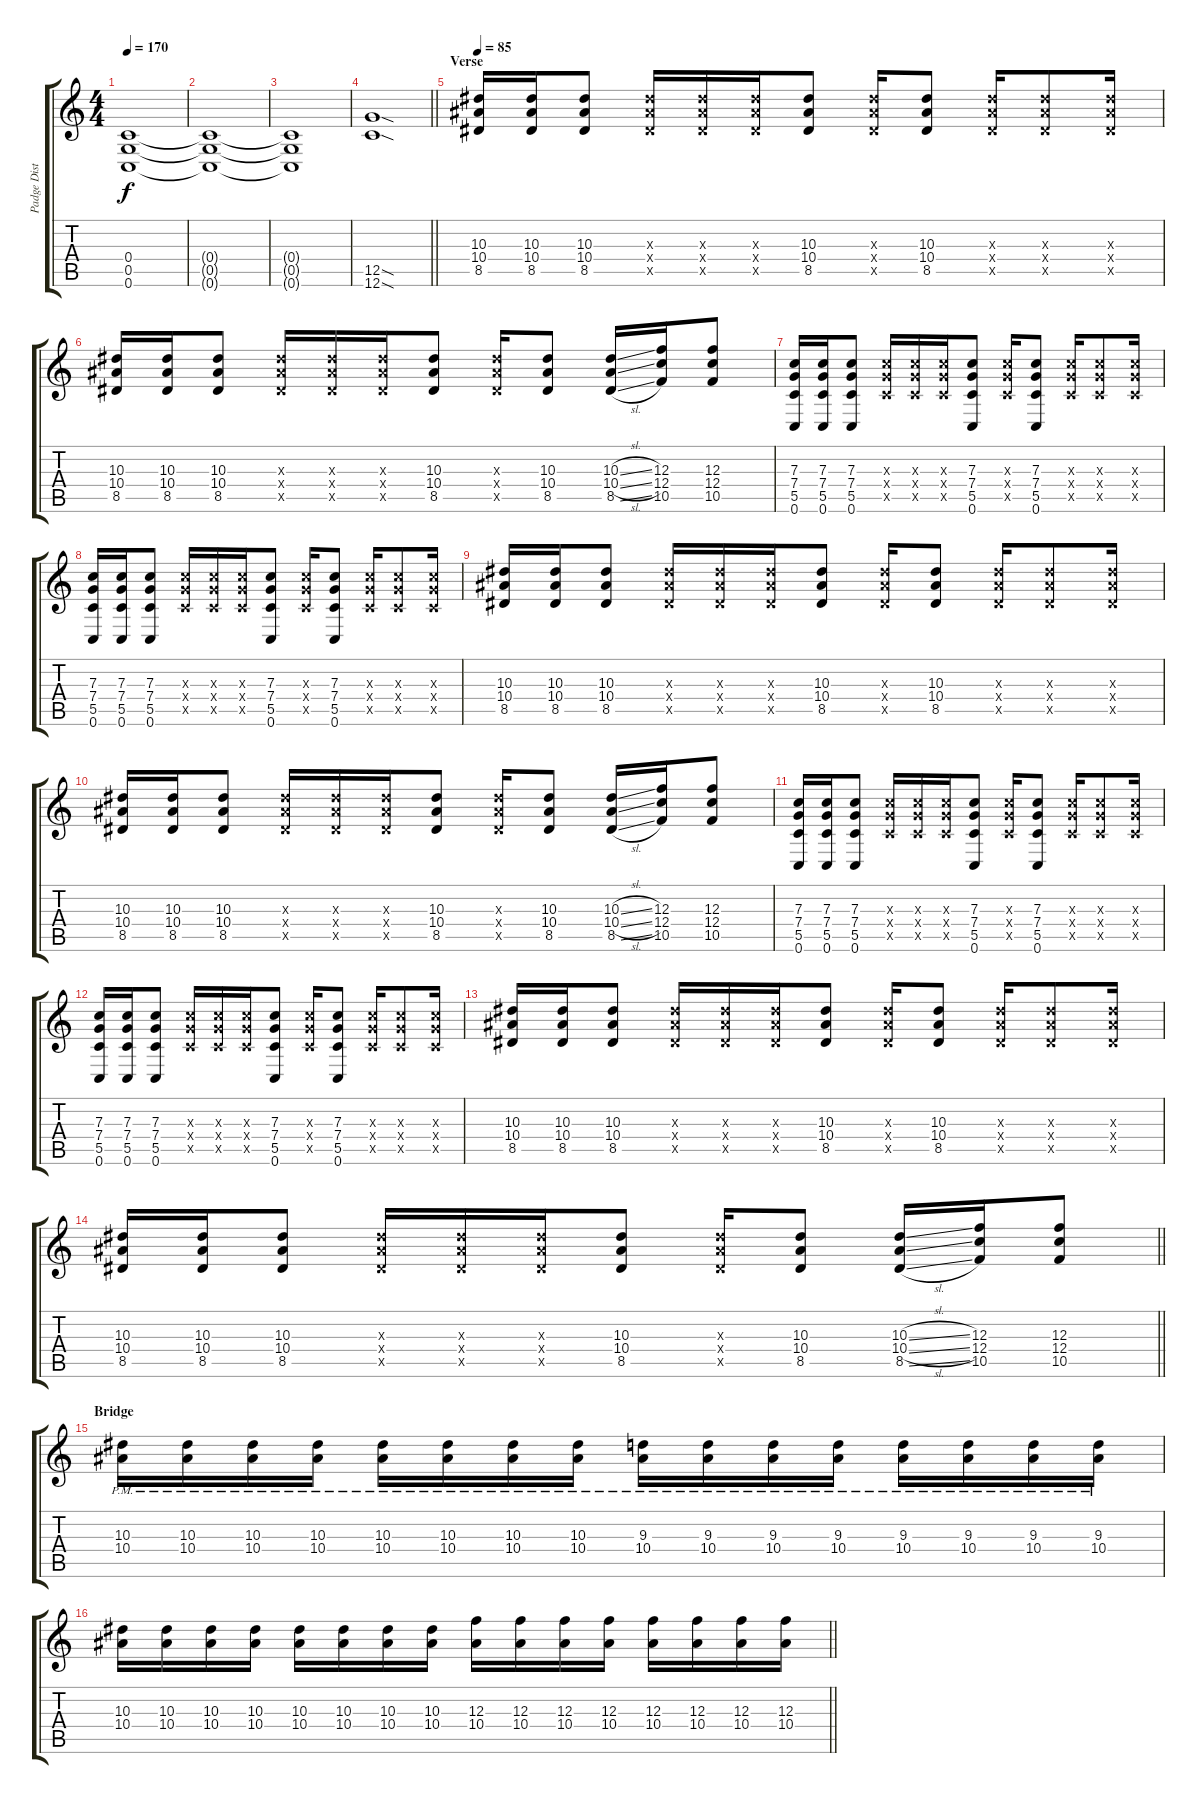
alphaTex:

\track ("Padge Distorted" "Padge Dist") {instrument distortionguitar}
\staff {score tabs}
\tuning (D4 A3 F3 C3 G2 C2) {hide}
\ts (4 4)
\tempo 170
\clef g2
\ks c
(0.4 0.5 0.6).1{dy f} |
(0.4{t} 0.5{t} 0.6{t}).1 |
(0.4{t} 0.5{t} 0.6{t}).1 |
\barLineRight lightlight
(12.5{sod} 12.6{sod}).1 |
\section ("" "Verse")
\tempo 85
(10.3 10.4 8.5).16 (10.3 10.4 8.5).16 (10.3 10.4 8.5).8 (10.3{x} 10.4{x} 8.5{x}).16 (10.3{x} 10.4{x} 8.5{x}).16 (10.3{x} 10.4{x} 8.5{x}).16 (10.3 10.4 8.5).8 (10.3{x} 10.4{x} 8.5{x}).16 (10.3 10.4 8.5).8 (10.3{x} 10.4{x} 8.5{x}).16 (10.3{x} 10.4{x} 8.5{x}).8 (10.3{x} 10.4{x} 8.5{x}).16 |
(10.3 10.4 8.5).16 (10.3 10.4 8.5).16 (10.3 10.4 8.5).8 (10.3{x} 10.4{x} 8.5{x}).16 (10.3{x} 10.4{x} 8.5{x}).16 (10.3{x} 10.4{x} 8.5{x}).16 (10.3 10.4 8.5).8 (10.3{x} 10.4{x} 8.5{x}).16 (10.3 10.4 8.5).8 (10.3{sl} 10.4{sl} 8.5{sl}).16 (12.3 12.4 10.5).16 (12.3 12.4 10.5).8 |
(7.3 7.4 5.5 0.6).16 (7.3 7.4 5.5 0.6).16 (7.3 7.4 5.5 0.6).8 (7.3{x} 7.4{x} 5.5{x}).16 (7.3{x} 7.4{x} 5.5{x}).16 (7.3{x} 7.4{x} 5.5{x}).16 (7.3 7.4 5.5 0.6).8 (7.3{x} 7.4{x} 5.5{x}).16 (7.3 7.4 5.5 0.6).8 (7.3{x} 7.4{x} 5.5{x}).16 (7.3{x} 7.4{x} 5.5{x}).8 (7.3{x} 7.4{x} 5.5{x}).16 |
(7.3 7.4 5.5 0.6).16 (7.3 7.4 5.5 0.6).16 (7.3 7.4 5.5 0.6).8 (7.3{x} 7.4{x} 5.5{x}).16 (7.3{x} 7.4{x} 5.5{x}).16 (7.3{x} 7.4{x} 5.5{x}).16 (7.3 7.4 5.5 0.6).8 (7.3{x} 7.4{x} 5.5{x}).16 (7.3 7.4 5.5 0.6).8 (7.3{x} 7.4{x} 5.5{x}).16 (7.3{x} 7.4{x} 5.5{x}).8 (7.3{x} 7.4{x} 5.5{x}).16 |
(10.3 10.4 8.5).16 (10.3 10.4 8.5).16 (10.3 10.4 8.5).8 (10.3{x} 10.4{x} 8.5{x}).16 (10.3{x} 10.4{x} 8.5{x}).16 (10.3{x} 10.4{x} 8.5{x}).16 (10.3 10.4 8.5).8 (10.3{x} 10.4{x} 8.5{x}).16 (10.3 10.4 8.5).8 (10.3{x} 10.4{x} 8.5{x}).16 (10.3{x} 10.4{x} 8.5{x}).8 (10.3{x} 10.4{x} 8.5{x}).16 |
(10.3 10.4 8.5).16 (10.3 10.4 8.5).16 (10.3 10.4 8.5).8 (10.3{x} 10.4{x} 8.5{x}).16 (10.3{x} 10.4{x} 8.5{x}).16 (10.3{x} 10.4{x} 8.5{x}).16 (10.3 10.4 8.5).8 (10.3{x} 10.4{x} 8.5{x}).16 (10.3 10.4 8.5).8 (10.3{sl} 10.4{sl} 8.5{sl}).16 (12.3 12.4 10.5).16 (12.3 12.4 10.5).8 |
(7.3 7.4 5.5 0.6).16 (7.3 7.4 5.5 0.6).16 (7.3 7.4 5.5 0.6).8 (7.3{x} 7.4{x} 5.5{x}).16 (7.3{x} 7.4{x} 5.5{x}).16 (7.3{x} 7.4{x} 5.5{x}).16 (7.3 7.4 5.5 0.6).8 (7.3{x} 7.4{x} 5.5{x}).16 (7.3 7.4 5.5 0.6).8 (7.3{x} 7.4{x} 5.5{x}).16 (7.3{x} 7.4{x} 5.5{x}).8 (7.3{x} 7.4{x} 5.5{x}).16 |
(7.3 7.4 5.5 0.6).16 (7.3 7.4 5.5 0.6).16 (7.3 7.4 5.5 0.6).8 (7.3{x} 7.4{x} 5.5{x}).16 (7.3{x} 7.4{x} 5.5{x}).16 (7.3{x} 7.4{x} 5.5{x}).16 (7.3 7.4 5.5 0.6).8 (7.3{x} 7.4{x} 5.5{x}).16 (7.3 7.4 5.5 0.6).8 (7.3{x} 7.4{x} 5.5{x}).16 (7.3{x} 7.4{x} 5.5{x}).8 (7.3{x} 7.4{x} 5.5{x}).16 |
(10.3 10.4 8.5).16 (10.3 10.4 8.5).16 (10.3 10.4 8.5).8 (10.3{x} 10.4{x} 8.5{x}).16 (10.3{x} 10.4{x} 8.5{x}).16 (10.3{x} 10.4{x} 8.5{x}).16 (10.3 10.4 8.5).8 (10.3{x} 10.4{x} 8.5{x}).16 (10.3 10.4 8.5).8 (10.3{x} 10.4{x} 8.5{x}).16 (10.3{x} 10.4{x} 8.5{x}).8 (10.3{x} 10.4{x} 8.5{x}).16 |
\barLineRight lightlight
(10.3 10.4 8.5).16 (10.3 10.4 8.5).16 (10.3 10.4 8.5).8 (10.3{x} 10.4{x} 8.5{x}).16 (10.3{x} 10.4{x} 8.5{x}).16 (10.3{x} 10.4{x} 8.5{x}).16 (10.3 10.4 8.5).8 (10.3{x} 10.4{x} 8.5{x}).16 (10.3 10.4 8.5).8 (10.3{sl} 10.4{sl} 8.5{sl}).16 (12.3 12.4 10.5).16 (12.3 12.4 10.5).8 |
\section ("" "Bridge")
(10.3{pm} 10.4{pm}).16 (10.3{pm} 10.4{pm}).16 (10.3{pm} 10.4{pm}).16 (10.3{pm} 10.4{pm}).16 (10.3{pm} 10.4{pm}).16 (10.3{pm} 10.4{pm}).16 (10.3{pm} 10.4{pm}).16 (10.3{pm} 10.4{pm}).16 (9.3{pm} 10.4{pm}).16 (9.3{pm} 10.4{pm}).16 (9.3{pm} 10.4{pm}).16 (9.3{pm} 10.4{pm}).16 (9.3{pm} 10.4{pm}).16 (9.3{pm} 10.4{pm}).16 (9.3{pm} 10.4{pm}).16 (9.3{pm} 10.4{pm}).16 |
\barLineRight lightlight
(10.3 10.4).16 (10.3 10.4).16 (10.3 10.4).16 (10.3 10.4).16 (10.3 10.4).16 (10.3 10.4).16 (10.3 10.4).16 (10.3 10.4).16 (12.3 10.4).16 (12.3 10.4).16 (12.3 10.4).16 (12.3 10.4).16 (12.3 10.4).16 (12.3 10.4).16 (12.3 10.4).16 (12.3 10.4).16
